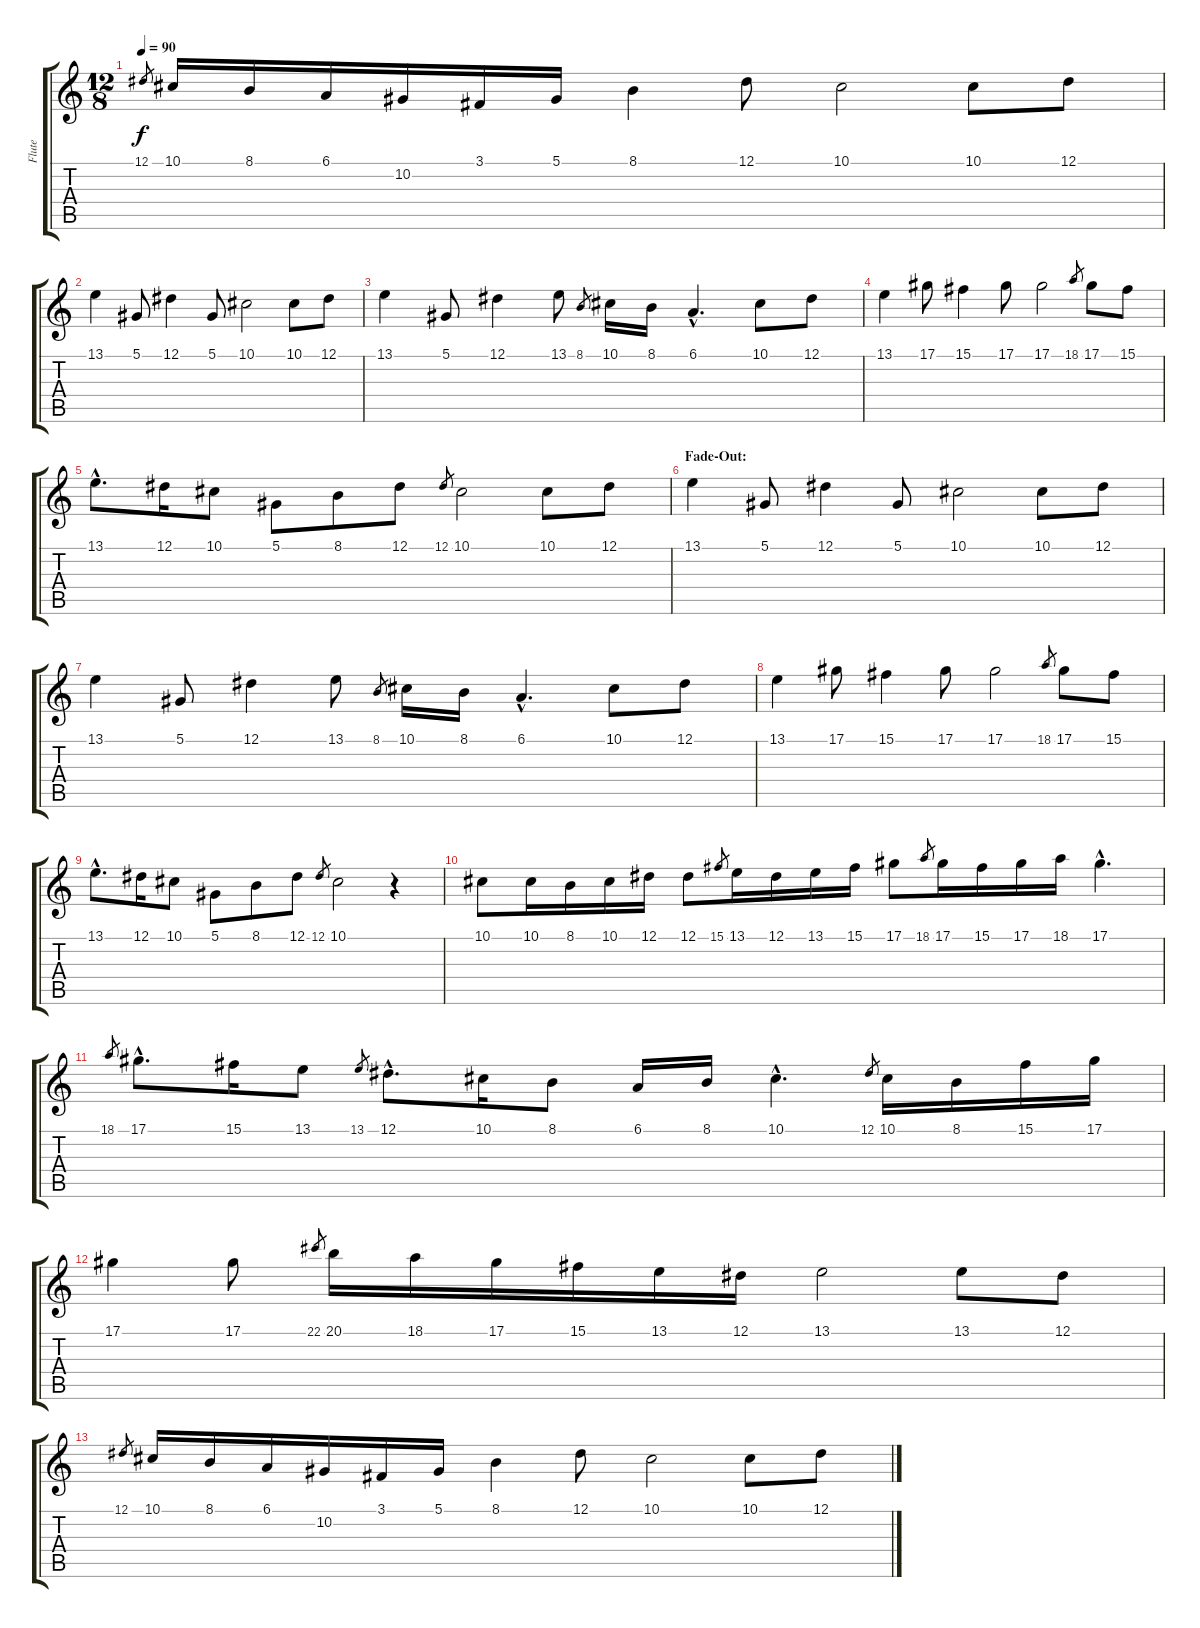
\track ("Flute" "Flute") {instrument flute}
\staff {score tabs}
\tuning (Eb4 Bb3 Gb3 Db3 Ab2 Eb2) {hide}
\ts (12 8)
\tempo 90
\clef g2
\ks c
12.1.8{gr dy f} 10.1.16 8.1.16 6.1.16 10.2.16 3.1.16 5.1.16 8.1.4 12.1.8 10.1.2 10.1.8 12.1.8 |
13.1.4 5.1.8 12.1.4 5.1.8 10.1.2 10.1.8 12.1.8 |
13.1.4 5.1.8 12.1.4 13.1.8 8.1.8{gr} 10.1.16 8.1.16 6.1{hac}.4{d} 10.1.8 12.1.8 |
13.1.4 17.1.8 15.1.4 17.1.8 17.1.2 18.1.8{gr} 17.1.8 15.1.8 |
13.1{hac}.8{d} 12.1.16 10.1.8 5.1.8 8.1.8 12.1.8 12.1.8{gr} 10.1.2 10.1.8 12.1.8 |
\section ("" "Fade-Out:")
13.1.4 5.1.8 12.1.4 5.1.8 10.1.2 10.1.8 12.1.8 |
13.1.4 5.1.8 12.1.4 13.1.8 8.1.8{gr} 10.1.16 8.1.16 6.1{hac}.4{d} 10.1.8 12.1.8 |
13.1.4 17.1.8 15.1.4 17.1.8 17.1.2 18.1.8{gr} 17.1.8 15.1.8 |
13.1{hac}.8{d} 12.1.16 10.1.8 5.1.8 8.1.8 12.1.8 12.1.8{gr} 10.1.2 r.4 |
10.1.8 10.1.16 8.1.16 10.1.16 12.1.16 12.1.8 15.1.8{gr} 13.1.16 12.1.16 13.1.16 15.1.16 17.1.8 18.1.8{gr} 17.1.16 15.1.16 17.1.16 18.1.16 17.1{hac}.4{d} |
18.1.8{gr} 17.1{hac}.8{d} 15.1.16 13.1.8 13.1.8{gr} 12.1{hac}.8{d} 10.1.16 8.1.8 6.1.16 8.1.16 10.1{hac}.4{d} 12.1.8{gr} 10.1.16 8.1.16 15.1.16 17.1.16 |
17.1.4 17.1.8 22.1.8{gr} 20.1.16 18.1.16 17.1.16 15.1.16 13.1.16 12.1.16 13.1.2 13.1.8 12.1.8 |
12.1.8{gr} 10.1.16 8.1.16 6.1.16 10.2.16 3.1.16 5.1.16 8.1.4 12.1.8 10.1.2 10.1.8 12.1.8
